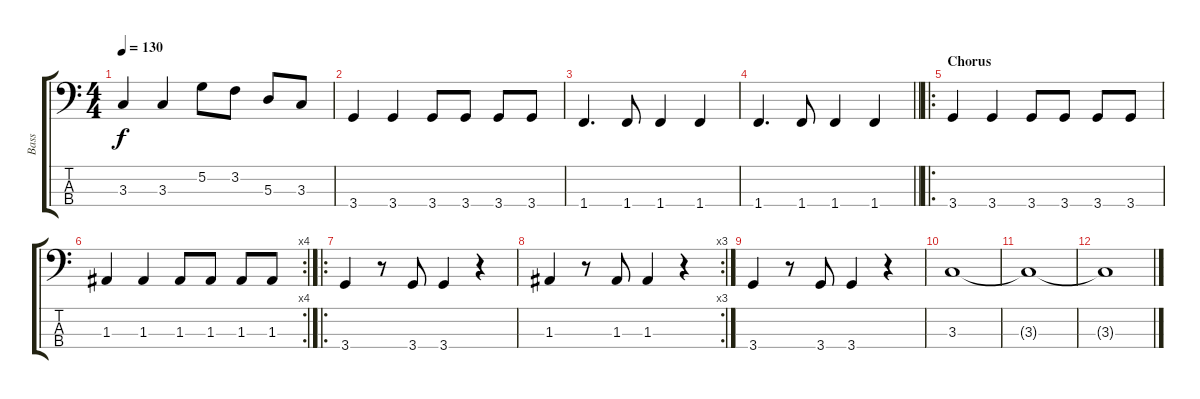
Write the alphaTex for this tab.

\track ("Bass" "Bass") {instrument electricbassfinger}
\staff {score tabs}
\tuning (G2 D2 A1 E1) {hide}
\ts (4 4)
\tempo 130
\clef f4
\ks c
3.3.4{dy f} 3.3.4 5.2.8 3.2.8 5.3.8 3.3.8 |
3.4.4 3.4.4 3.4.8 3.4.8 3.4.8 3.4.8 |
1.4.4{d} 1.4.8 1.4.4 1.4.4 |
\barLineRight lightlight
1.4.4{d} 1.4.8 1.4.4 1.4.4 |
\ro
\section ("" "Chorus")
3.4.4 3.4.4 3.4.8 3.4.8 3.4.8 3.4.8 |
\rc 4
1.3.4 1.3.4 1.3.8 1.3.8 1.3.8 1.3.8 |
\ro
3.4.4 r.8 3.4.8 3.4.4 r.4 |
\rc 3
1.3.4 r.8 1.3.8 1.3.4 r.4 |
3.4.4 r.8 3.4.8 3.4.4 r.4 |
3.3.1 |
3.3{t}.1 |
3.3{t}.1
